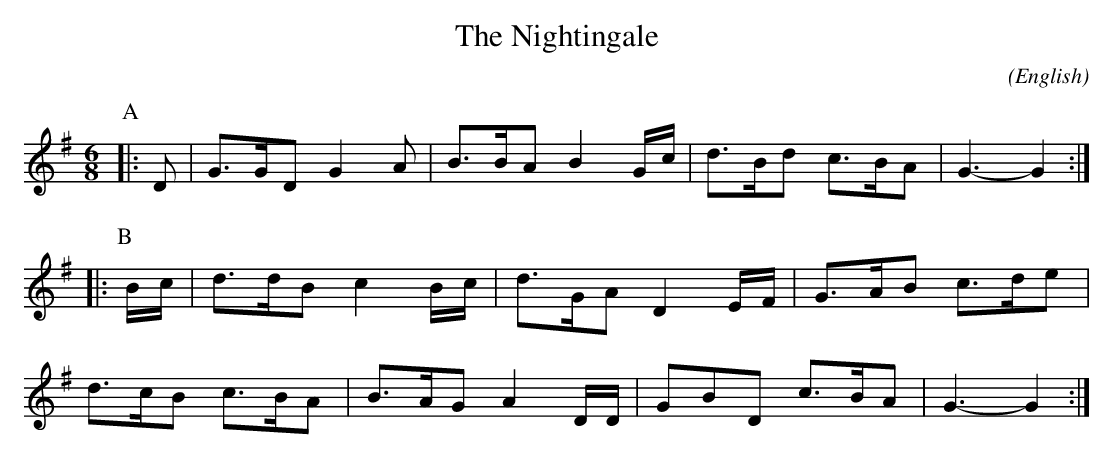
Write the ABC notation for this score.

X:1
T:The Nightingale
M:6/8
C:
O:English
K:G
P:A
|:\
   D      | G>GD G2A       | B>BA B2 G/2c/2 | d>Bd c>BA | G3-  G2  :|\
P:B
|: B/2c/2 | d>dB c2 B/2c/2 | d>GA D2 E/2F/2 | G>AB c>de | d>cB c>BA |\
	    B>AG A2 D/2D/2 | GBD  c>BA      | G3-  G2   :|
